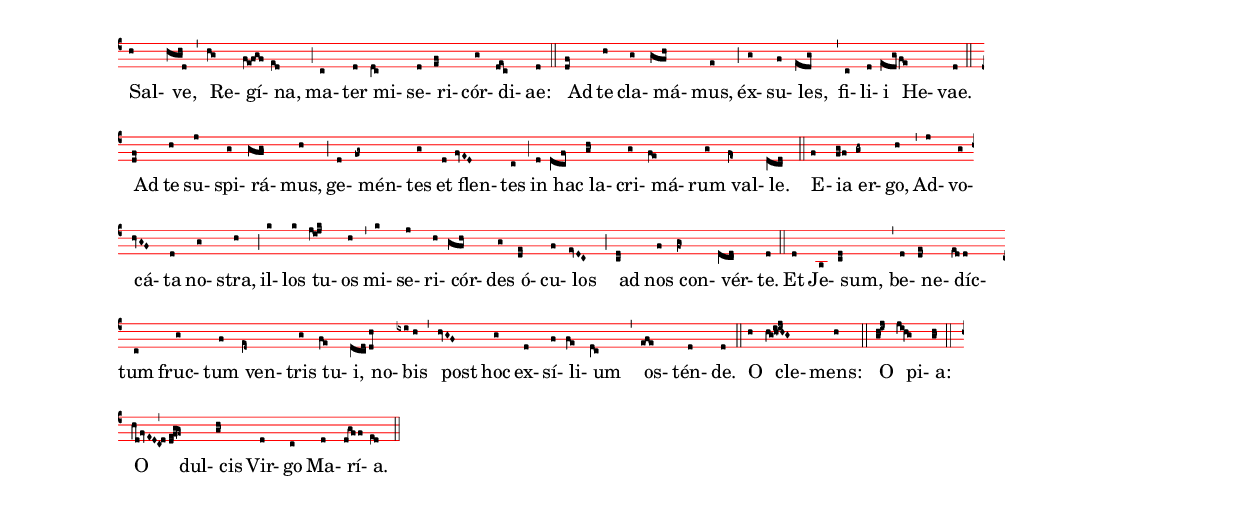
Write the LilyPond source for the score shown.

% DO NOT EDIT this file manually; it is automatically
% generated from Documentation/snippets/new
% Make any changes in Documentation/snippets/new/
% and then run scripts/auxiliar/makelsr.py
%
% This file is in the public domain.
%% Note: this file works from version 2.13.36
\version "2.13.36"

#(set-global-staff-size 15)
\paper {
  ragged-right = ##t
  line-width = 17\cm
  indent = 0\cm
}


\header {
  lsrtags = "headwords"
  texidoc = ""
  doctitle = "headword"
} % begin verbatim


\include "gregorian.ly"

\score {
  <<
    \new VaticanaVoice = "cantus" {
      \clef "vaticana-do3"
      % Verse 1 — Salve, Regína
      a\melisma \[ a \flexa g \pes a\melismaEnd \] d
      \divisioMinima
      \[ a\melisma \flexa g\melismaEnd \]
      \[ f\melisma \flexa e f \pes g \flexa f\melismaEnd \]
      \[ e\melisma \flexa d\melismaEnd \]
      \divisioMaior
      c d \[d\melisma \flexa c\melismaEnd \] d
      \[ e\melisma \pes f\melismaEnd\] g
      \[d\melisma \pes e \flexa c\melismaEnd \] d
      \finalis
      % Verse 2 — Vita, dulcédo
      % a\melisma \[ a \flexa g \pes a\melismaEnd \] d
      % \divisioMinima
      % \[ a\melisma \flexa g\melismaEnd \]
      % \[ f\melisma \flexa e f \pes g \flexa f\melismaEnd \]
      % \[ e\melisma \flexa d\melismaEnd \]
      % \divisioMaior
      % c d \[e\melisma \pes f\melismaEnd \] g
      % \[d\melisma \pes e \flexa c\melismaEnd \] d
      % \finalis
      % Verse 3 — Ad te clamámus
      \[ d\melisma \pes f\melismaEnd\] a g
      \[ g\melisma \flexa f \pes a\melismaEnd\] e
      \divisioMaior
      g f \[ e\melisma \flexa d \pes g\melismaEnd \]
      \divisioMinima
      c d \[ e\melisma \flexa d \pes g\melismaEnd \]
      \[ f\melisma \flexa e\melismaEnd \] d
      \finalis
      % Verse 4 — Ad te suspirámus
      \[ d\melisma \pes f\melismaEnd \] a c' g
      \[ g\melisma \flexa f \pes g\melismaEnd \] a
      \divisioMaior
      d \[ f\melisma \pes \deminutum g\melismaEnd \] g d
      \[ \virga f\melisma \inclinatum e \inclinatum d\melismaEnd \]
      c \divisioMaior
      d \[ d\melisma \flexa c \pes f\melismaEnd \]
      \[ g\melisma \pes a\melismaEnd \]
      g \[ f\melisma \flexa e\melismaEnd \] g
      \[ f\melisma \flexa \deminutum e\melismaEnd \]
      \[ d\melisma \flexa c \pes d\melismaEnd \]
      \finalis
      % Verse 5 — Eia ergo, Advocáta nostra
      f\melisma \[ f \pes g\melismaEnd \] f
      \[ g\melisma \pes \deminutum a\melismaEnd \] a
      \divisioMinima
      c' g \[ \virga a\melisma \inclinatum g \inclinatum f\melismaEnd \] d g a
      \divisioMaior
      d' d' \[ c'\melisma \flexa b c' \pes d'\melismaEnd \] a
      \divisioMinima
      d' c' a \[ g\melisma \flexa f \pes a\melismaEnd \] g
      \[ d\melisma \pes e\melismaEnd \] f
      \[ \virga e\melisma \inclinatum d \inclinatum c\melismaEnd \]
      \divisioMaior
      \[ c\melisma \pes d\melismaEnd \]
      f \[ g\melisma \flexa \deminutum f\melismaEnd \]
      \[ d\melisma \flexa c \pes d\melismaEnd \] d
      \finalis
      % Verse 6 — Et Jesum
      d a, \[ c\melisma \pes d\melismaEnd \]
      \divisioMinima
      d \[ d\melisma \pes e\melismaEnd \] \[ e\melisma \flexa d d\melismaEnd \]
      c g f \[ e\melisma \flexa \deminutum d\melismaEnd \] g
      \[ f\melisma \flexa e\melismaEnd \]
      \[ d\melisma \flexa c \pes d\melismaEnd \]
      \[ d\melisma \pes a \] \virga bes\melismaEnd a
      \divisioMinima
      \[ \virga a\melisma \inclinatum g \inclinatum f\melismaEnd \] g d f
      \[ f\melisma \flexa e\melismaEnd \] \[ d\melisma \flexa c\melismaEnd \]
      \divisioMinima
      \[ e\melisma \pes f \flexa e\melismaEnd \] d d
      \finalis
      % Verse 7 ad finem — O clemens: O pia: O dulcis Virgo María
      a\melisma \[a \flexa g a \quilisma b \pes c'\melismaEnd \]
      \[ \virga b\melisma \inclinatum a \inclinatum g\melismaEnd \] a
      \finalis
      \[ g\melisma \pes a \quilisma b \pes c' \] \[ c' \flexa b\melismaEnd \]
      \[ a\melisma \flexa g\melismaEnd \] \[ g\melisma \pes a\melismaEnd \]
      \finalis
      \[ a\melisma \flexa d \virga f \inclinatum e \inclinatum d \inclinatum c d \]
      \divisioMinima
      \[ d \pes e f \pes g\melismaEnd \]
      \[ g\melisma \flexa \deminutum f\melismaEnd \]
      \[ g\melisma \pes a\melismaEnd \]
      d c d \[ d\melisma \pes g \flexa f f\melismaEnd \]
      \[ e\melisma \flexa d\melismaEnd \]
      \finalis
    }
    \new Lyrics \lyricsto "cantus" {
      Sal- ve, Re- gí- na, ma- ter mi- se- ri- cór- di- ae:
      % Vi- ta, dul- cé- do, et spes no- stra, sal- ve.
      Ad te cla- má- mus, éx- su- les, fi- li- i He- vae.
      Ad te su- spi- rá- mus, ge- mén- tes et flen- tes in hac la- cri- má- rum
      val- le.
      E- ia er- go, Ad- vo- cá- ta no- stra, il- los tu- os mi- se- ri- cór- des
      ó- cu- los ad nos con- vér- te.
      Et Je- sum, be- ne- díc- tum fruc- tum ven- tris tu- i, no- bis post hoc
      ex- sí- li- um os- tén- de.
      O cle- mens:
      O pi- a:
      O dul- cis Vir- go Ma- rí- a.
    }
  >>
}

\layout {
  \context {
    \Staff
    \consists "Custos_engraver"
  }
}
